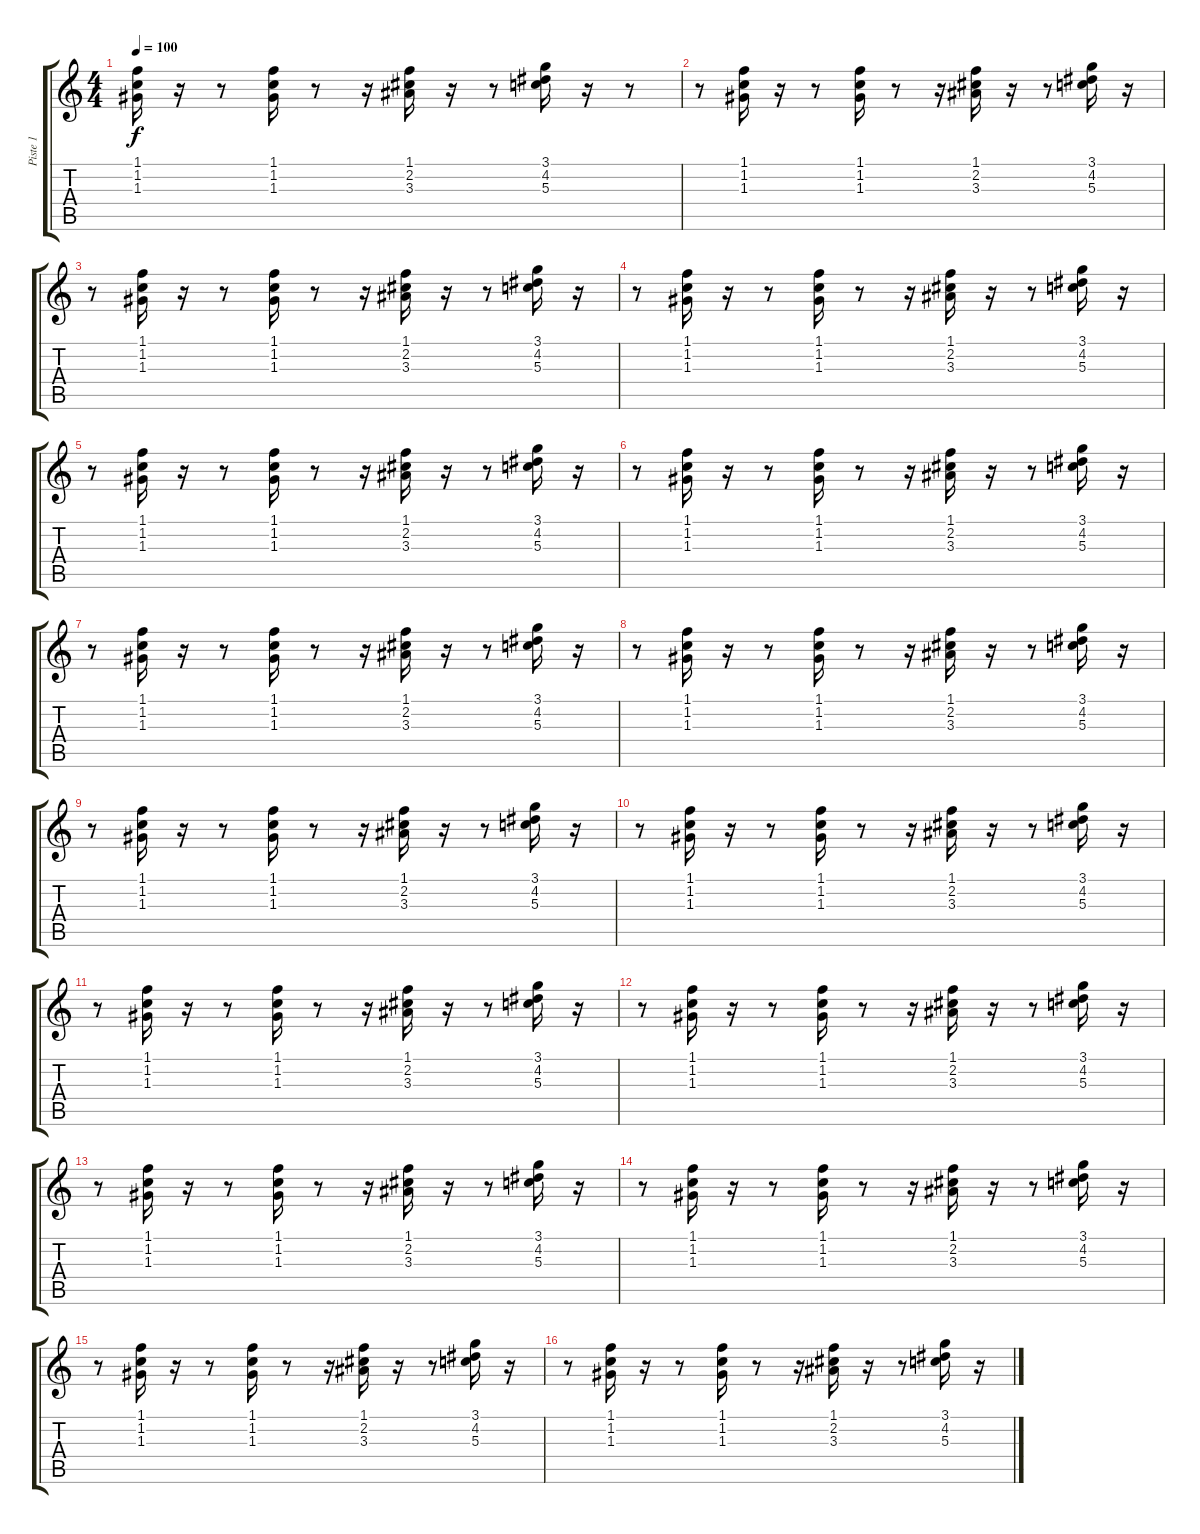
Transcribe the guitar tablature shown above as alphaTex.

\track ("Piste 1" "Piste 1") {instrument overdrivenguitar}
\staff {score tabs}
\tuning (E4 B3 G3 D3 A2 E2) {hide}
\ts (4 4)
\tempo 100
\clef g2
\ks c
(1.1 1.2 1.3).16{dy f} r.16 r.8 (1.1 1.2 1.3).16 r.8 r.16 (1.1 2.2 3.3).16 r.16 r.8 (3.1 4.2 5.3).16 r.16 r.8 |
r.8 (1.1 1.2 1.3).16 r.16 r.8 (1.1 1.2 1.3).16 r.8 r.16 (1.1 2.2 3.3).16 r.16 r.8 (3.1 4.2 5.3).16 r.16 |
r.8 (1.1 1.2 1.3).16 r.16 r.8 (1.1 1.2 1.3).16 r.8 r.16 (1.1 2.2 3.3).16 r.16 r.8 (3.1 4.2 5.3).16 r.16 |
r.8 (1.1 1.2 1.3).16 r.16 r.8 (1.1 1.2 1.3).16 r.8 r.16 (1.1 2.2 3.3).16 r.16 r.8 (3.1 4.2 5.3).16 r.16 |
r.8 (1.1 1.2 1.3).16 r.16 r.8 (1.1 1.2 1.3).16 r.8 r.16 (1.1 2.2 3.3).16 r.16 r.8 (3.1 4.2 5.3).16 r.16 |
r.8 (1.1 1.2 1.3).16 r.16 r.8 (1.1 1.2 1.3).16 r.8 r.16 (1.1 2.2 3.3).16 r.16 r.8 (3.1 4.2 5.3).16 r.16 |
r.8 (1.1 1.2 1.3).16 r.16 r.8 (1.1 1.2 1.3).16 r.8 r.16 (1.1 2.2 3.3).16 r.16 r.8 (3.1 4.2 5.3).16 r.16 |
r.8 (1.1 1.2 1.3).16 r.16 r.8 (1.1 1.2 1.3).16 r.8 r.16 (1.1 2.2 3.3).16 r.16 r.8 (3.1 4.2 5.3).16 r.16 |
r.8 (1.1 1.2 1.3).16 r.16 r.8 (1.1 1.2 1.3).16 r.8 r.16 (1.1 2.2 3.3).16 r.16 r.8 (3.1 4.2 5.3).16 r.16 |
r.8 (1.1 1.2 1.3).16 r.16 r.8 (1.1 1.2 1.3).16 r.8 r.16 (1.1 2.2 3.3).16 r.16 r.8 (3.1 4.2 5.3).16 r.16 |
r.8 (1.1 1.2 1.3).16 r.16 r.8 (1.1 1.2 1.3).16 r.8 r.16 (1.1 2.2 3.3).16 r.16 r.8 (3.1 4.2 5.3).16 r.16 |
r.8 (1.1 1.2 1.3).16 r.16 r.8 (1.1 1.2 1.3).16 r.8 r.16 (1.1 2.2 3.3).16 r.16 r.8 (3.1 4.2 5.3).16 r.16 |
r.8 (1.1 1.2 1.3).16 r.16 r.8 (1.1 1.2 1.3).16 r.8 r.16 (1.1 2.2 3.3).16 r.16 r.8 (3.1 4.2 5.3).16 r.16 |
r.8 (1.1 1.2 1.3).16 r.16 r.8 (1.1 1.2 1.3).16 r.8 r.16 (1.1 2.2 3.3).16 r.16 r.8 (3.1 4.2 5.3).16 r.16 |
r.8 (1.1 1.2 1.3).16 r.16 r.8 (1.1 1.2 1.3).16 r.8 r.16 (1.1 2.2 3.3).16 r.16 r.8 (3.1 4.2 5.3).16 r.16 |
r.8 (1.1 1.2 1.3).16 r.16 r.8 (1.1 1.2 1.3).16 r.8 r.16 (1.1 2.2 3.3).16 r.16 r.8 (3.1 4.2 5.3).16 r.16
